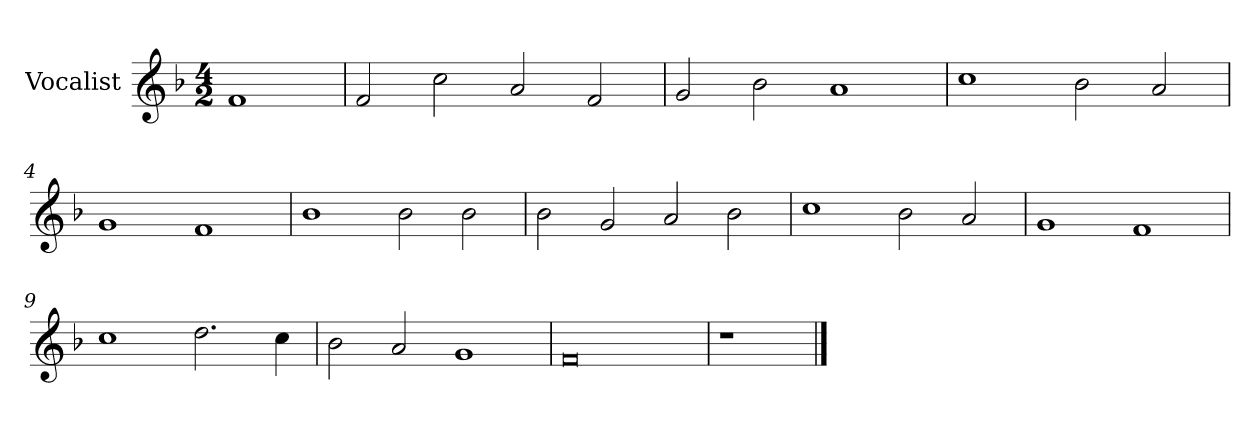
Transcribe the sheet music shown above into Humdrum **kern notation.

**kern
*part1
*staff1
*I"Vocalist
*k[b-]
*F:
*M4/2
=
1f
=1
2f
2cc
2a
2f
=2
2g
2b-
1a
=3
1cc
2b-
2a
=4
1g
1f
=5
1b-
2b-
2b-
=6
2b-
2g
2a
2b-
=7
1cc
2b-
2a
=8
1g
1f
=9
1cc
2.dd
4cc
=10
2b-
2a
1g
=11
0f
=12
1r
==
*-
